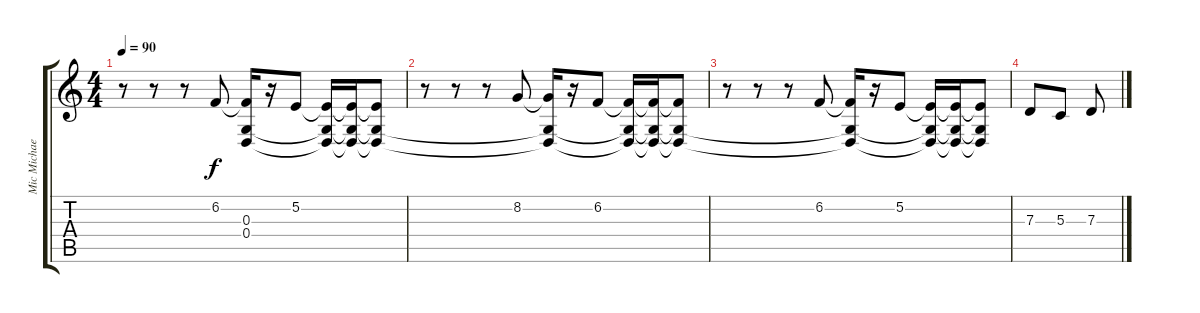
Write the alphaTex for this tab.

\track ("Mic Michaeli" "Mic Michae") {instrument drawbarorgan}
\staff {score tabs}
\tuning (E4 B3 G3 D3 A2 E2) {hide}
\ts (4 4)
\tempo 90
\clef g2
\ks c
r.8{dy f} r.8 r.8 6.2.8 (6.2{t} 0.3 0.4).16 r.16 5.2.8 (5.2{t} 0.3{t} 0.4{t}).16 (5.2{t} 0.3{t} 0.4{t}).16 (5.2{t} 0.3{t} 0.4{t}).8 |
r.8 r.8 r.8 8.2.8 (8.2{t} 0.3{t} 0.4{t}).16 r.16 6.2.8 (6.2{t} 0.3{t} 0.4{t}).16 (6.2{t} 0.3{t} 0.4{t}).16 (6.2{t} 0.3{t} 0.4{t}).8 |
r.8 r.8 r.8 6.2.8 (6.2{t} 0.3{t} 0.4{t}).16 r.16 5.2.8 (5.2{t} 0.3{t} 0.4{t}).16 (5.2{t} 0.3{t} 0.4{t}).16 (5.2{t} 0.3{t} 0.4{t}).8 |
7.3.8 5.3.8 7.3.8
